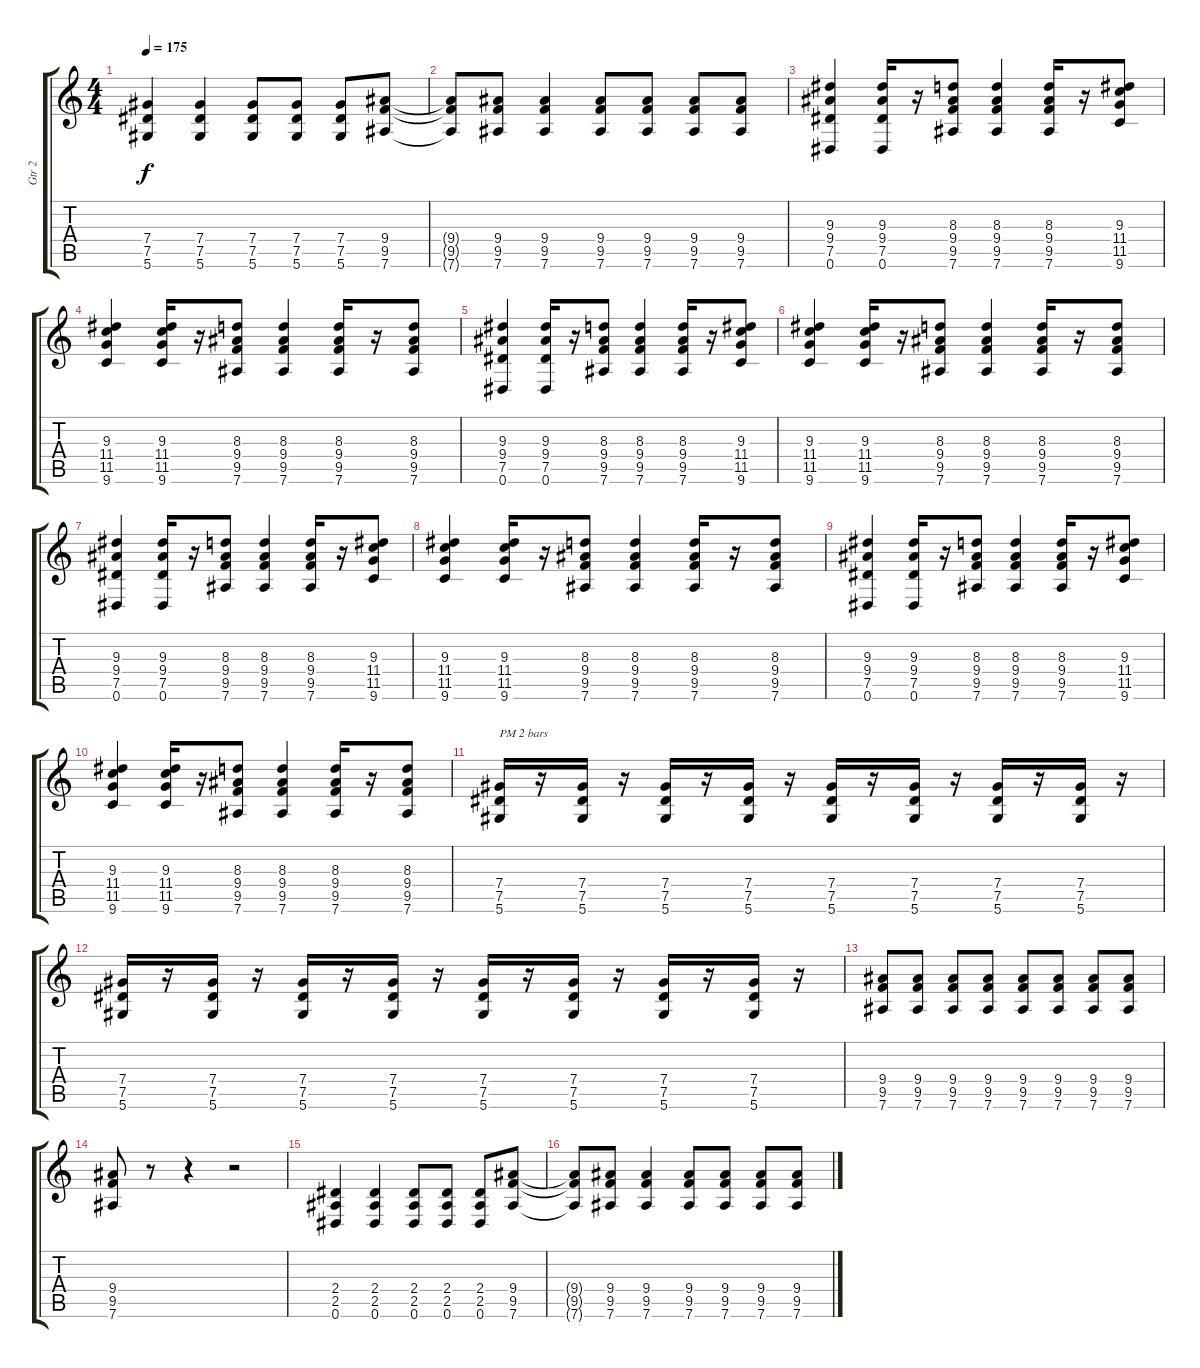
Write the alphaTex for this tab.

\track ("Gtr 2" "Gtr 2") {instrument distortionguitar}
\staff {score tabs}
\tuning (Eb4 Bb3 Gb3 Db3 Ab2 Eb2) {hide}
\ts (4 4)
\tempo 175
\clef g2
\ks c
(7.4 7.5 5.6).4{dy f} (7.4 7.5 5.6).4 (7.4 7.5 5.6).8 (7.4 7.5 5.6).8 (7.4 7.5 5.6).8 (9.4 9.5 7.6).8 |
(9.4{t} 9.5{t} 7.6{t}).8 (9.4 9.5 7.6).8 (9.4 9.5 7.6).4 (9.4 9.5 7.6).8 (9.4 9.5 7.6).8 (9.4 9.5 7.6).8 (9.4 9.5 7.6).8 |
(9.3 9.4 7.5 0.6).4 (9.3 9.4 7.5 0.6).16 r.16 (8.3 9.4 9.5 7.6).8 (8.3 9.4 9.5 7.6).4 (8.3 9.4 9.5 7.6).16 r.16 (9.3 11.4 11.5 9.6).8 |
(9.3 11.4 11.5 9.6).4 (9.3 11.4 11.5 9.6).16 r.16 (8.3 9.4 9.5 7.6).8 (8.3 9.4 9.5 7.6).4 (8.3 9.4 9.5 7.6).16 r.16 (8.3 9.4 9.5 7.6).8 |
(9.3 9.4 7.5 0.6).4 (9.3 9.4 7.5 0.6).16 r.16 (8.3 9.4 9.5 7.6).8 (8.3 9.4 9.5 7.6).4 (8.3 9.4 9.5 7.6).16 r.16 (9.3 11.4 11.5 9.6).8 |
(9.3 11.4 11.5 9.6).4 (9.3 11.4 11.5 9.6).16 r.16 (8.3 9.4 9.5 7.6).8 (8.3 9.4 9.5 7.6).4 (8.3 9.4 9.5 7.6).16 r.16 (8.3 9.4 9.5 7.6).8 |
(9.3 9.4 7.5 0.6).4 (9.3 9.4 7.5 0.6).16 r.16 (8.3 9.4 9.5 7.6).8 (8.3 9.4 9.5 7.6).4 (8.3 9.4 9.5 7.6).16 r.16 (9.3 11.4 11.5 9.6).8 |
(9.3 11.4 11.5 9.6).4 (9.3 11.4 11.5 9.6).16 r.16 (8.3 9.4 9.5 7.6).8 (8.3 9.4 9.5 7.6).4 (8.3 9.4 9.5 7.6).16 r.16 (8.3 9.4 9.5 7.6).8 |
(9.3 9.4 7.5 0.6).4 (9.3 9.4 7.5 0.6).16 r.16 (8.3 9.4 9.5 7.6).8 (8.3 9.4 9.5 7.6).4 (8.3 9.4 9.5 7.6).16 r.16 (9.3 11.4 11.5 9.6).8 |
(9.3 11.4 11.5 9.6).4 (9.3 11.4 11.5 9.6).16 r.16 (8.3 9.4 9.5 7.6).8 (8.3 9.4 9.5 7.6).4 (8.3 9.4 9.5 7.6).16 r.16 (8.3 9.4 9.5 7.6).8 |
(7.4 7.5 5.6).16{txt "PM 2 bars"} r.16 (7.4 7.5 5.6).16 r.16 (7.4 7.5 5.6).16 r.16 (7.4 7.5 5.6).16 r.16 (7.4 7.5 5.6).16 r.16 (7.4 7.5 5.6).16 r.16 (7.4 7.5 5.6).16 r.16 (7.4 7.5 5.6).16 r.16 |
(7.4 7.5 5.6).16 r.16 (7.4 7.5 5.6).16 r.16 (7.4 7.5 5.6).16 r.16 (7.4 7.5 5.6).16 r.16 (7.4 7.5 5.6).16 r.16 (7.4 7.5 5.6).16 r.16 (7.4 7.5 5.6).16 r.16 (7.4 7.5 5.6).16 r.16 |
(9.4 9.5 7.6).8 (9.4 9.5 7.6).8 (9.4 9.5 7.6).8 (9.4 9.5 7.6).8 (9.4 9.5 7.6).8 (9.4 9.5 7.6).8 (9.4 9.5 7.6).8 (9.4 9.5 7.6).8 |
(9.4 9.5 7.6).8 r.8 r.4 r.2 |
(2.4 2.5 0.6).4 (2.4 2.5 0.6).4 (2.4 2.5 0.6).8 (2.4 2.5 0.6).8 (2.4 2.5 0.6).8 (9.4 9.5 7.6).8 |
(9.4{t} 9.5{t} 7.6{t}).8 (9.4 9.5 7.6).8 (9.4 9.5 7.6).4 (9.4 9.5 7.6).8 (9.4 9.5 7.6).8 (9.4 9.5 7.6).8 (9.4 9.5 7.6).8
